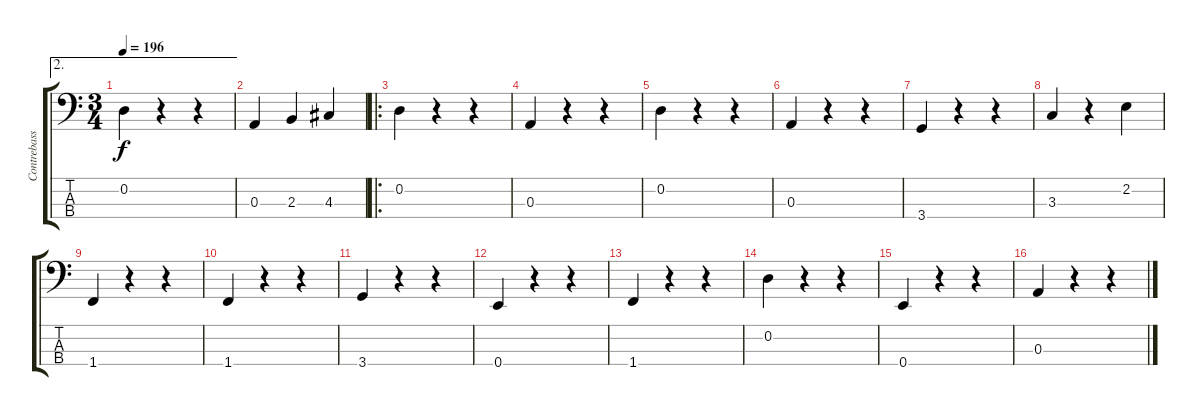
\track ("Contrebasse" "Contrebass") {instrument acousticbass}
\staff {score tabs}
\tuning (G2 D2 A1 E1) {hide}
\ae 2
\ts (3 4)
\tempo 196
\clef f4
\ks c
0.2.4{dy f} r.4 r.4 |
0.3.4 2.3.4 4.3.4 |
\ro
0.2.4 r.4 r.4 |
0.3.4 r.4 r.4 |
0.2.4 r.4 r.4 |
0.3.4 r.4 r.4 |
3.4.4 r.4 r.4 |
3.3.4 r.4 2.2.4 |
1.4.4 r.4 r.4 |
1.4.4 r.4 r.4 |
3.4.4 r.4 r.4 |
0.4.4 r.4 r.4 |
1.4.4 r.4 r.4 |
0.2.4 r.4 r.4 |
0.4.4 r.4 r.4 |
0.3.4 r.4 r.4
